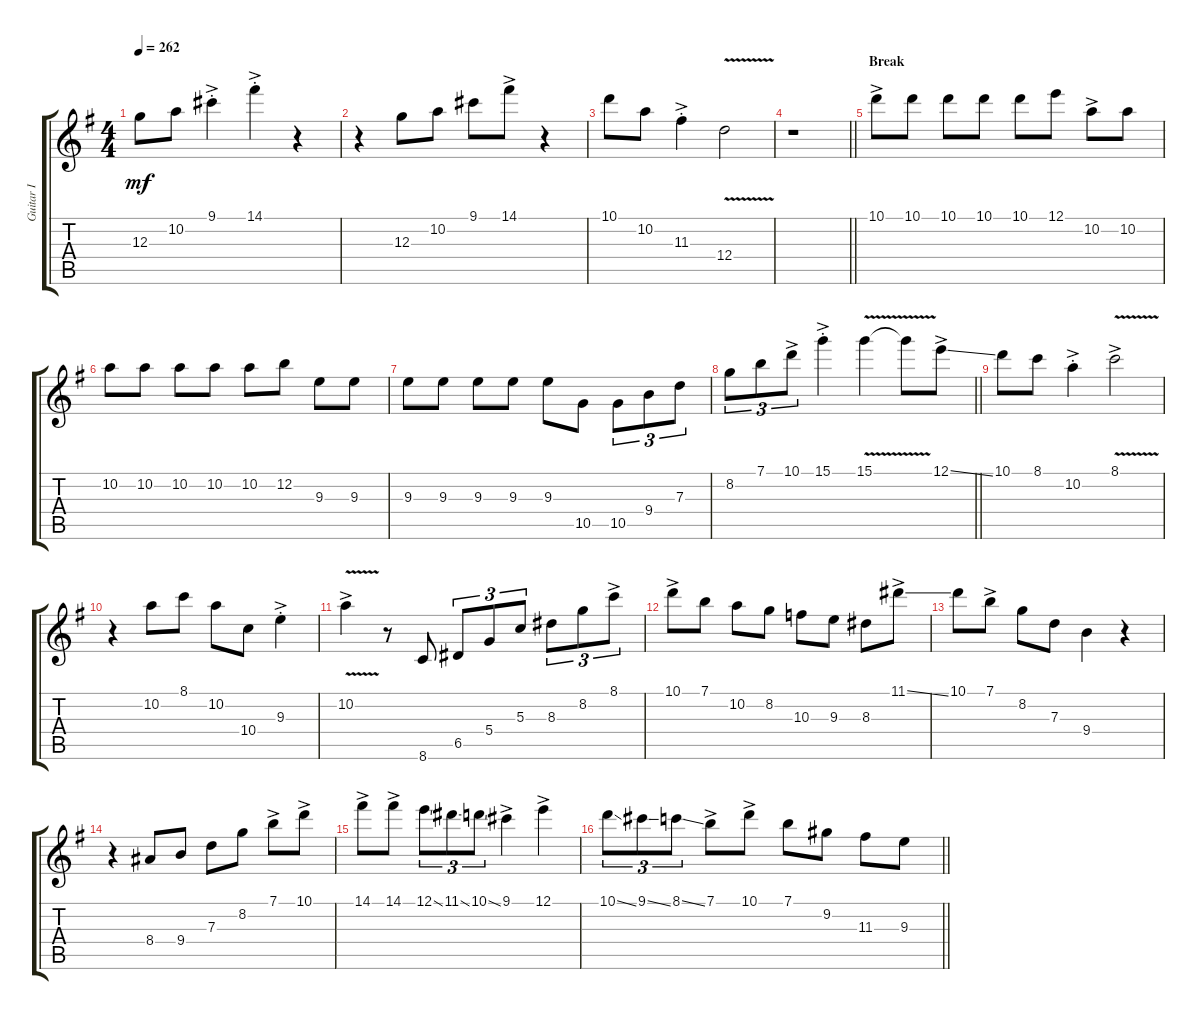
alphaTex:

\track ("Guitar I" "Guitar I") {instrument acousticguitarsteel}
\staff {score tabs}
\tuning (E4 B3 G3 D3 A2 E2) {hide}
\ts (4 4)
\section ("" "")
\tempo 262
\clef g2
\ks g
12.3.8{dy mf} 10.2.8 9.1{ac st}.4 14.1{ac st}.4 r.4 |
r.4 12.3.8 10.2.8 9.1.8 14.1{ac}.8 r.4 |
10.1.8 10.2.8 11.3{ac st}.4 12.4{v}.2 |
\barLineRight lightlight
r.1 |
\section ("" "Break")
10.1{ac}.8 10.1.8 10.1.8 10.1.8 10.1.8 12.1.8 10.2{ac}.8 10.2.8 |
10.2.8 10.2.8 10.2.8 10.2.8 10.2.8 12.2.8 9.3.8 9.3.8 |
9.3.8 9.3.8 9.3.8 9.3.8 9.3.8 10.5.8 10.5.8{tu (3 2)} 9.4.8{tu (3 2)} 7.3.8{tu (3 2)} |
\barLineRight lightlight
8.2.8{tu (3 2)} 7.1.8{tu (3 2)} 10.1{ac}.8{tu (3 2)} 15.1{ac st}.4 15.1{v}.4 15.1{v t}.8 12.1{ss ac}.8 |
\section ("" "")
10.1.8 8.1.8 10.2{ac st}.4 8.1{v ac}.2 |
r.4 10.2.8 8.1.8 10.2.8 10.4.8 9.3{ac st}.4 |
10.2{v ac}.4 r.8 8.6.8 6.5.8{tu (3 2)} 5.4.8{tu (3 2)} 5.3.8{tu (3 2)} 8.3.8{tu (3 2)} 8.2.8{tu (3 2)} 8.1{ac}.8{tu (3 2)} |
10.1{ac}.8 7.1.8 10.2.8 8.2.8 10.3.8 9.3.8 8.3.8 11.1{ss ac}.8 |
10.1.8 7.1{ac}.8 8.2.8 7.3.8 9.4.4 r.4 |
r.4 8.4.8 9.4.8 7.3.8 8.2.8 7.1{ac}.8 10.1{ac}.8 |
14.1{ac}.8 14.1{ac}.8 12.1{ss}.8{tu (3 2)} 11.1{ss}.8{tu (3 2)} 10.1{ss}.8{tu (3 2)} 9.1{ac}.4 12.1{ac}.4 |
\barLineRight lightlight
10.1{ss}.8{tu (3 2)} 9.1{ss}.8{tu (3 2)} 8.1{ss}.8{tu (3 2)} 7.1{ac}.8 10.1{ac}.8 7.1.8 9.2.8 11.3.8 9.3.8
